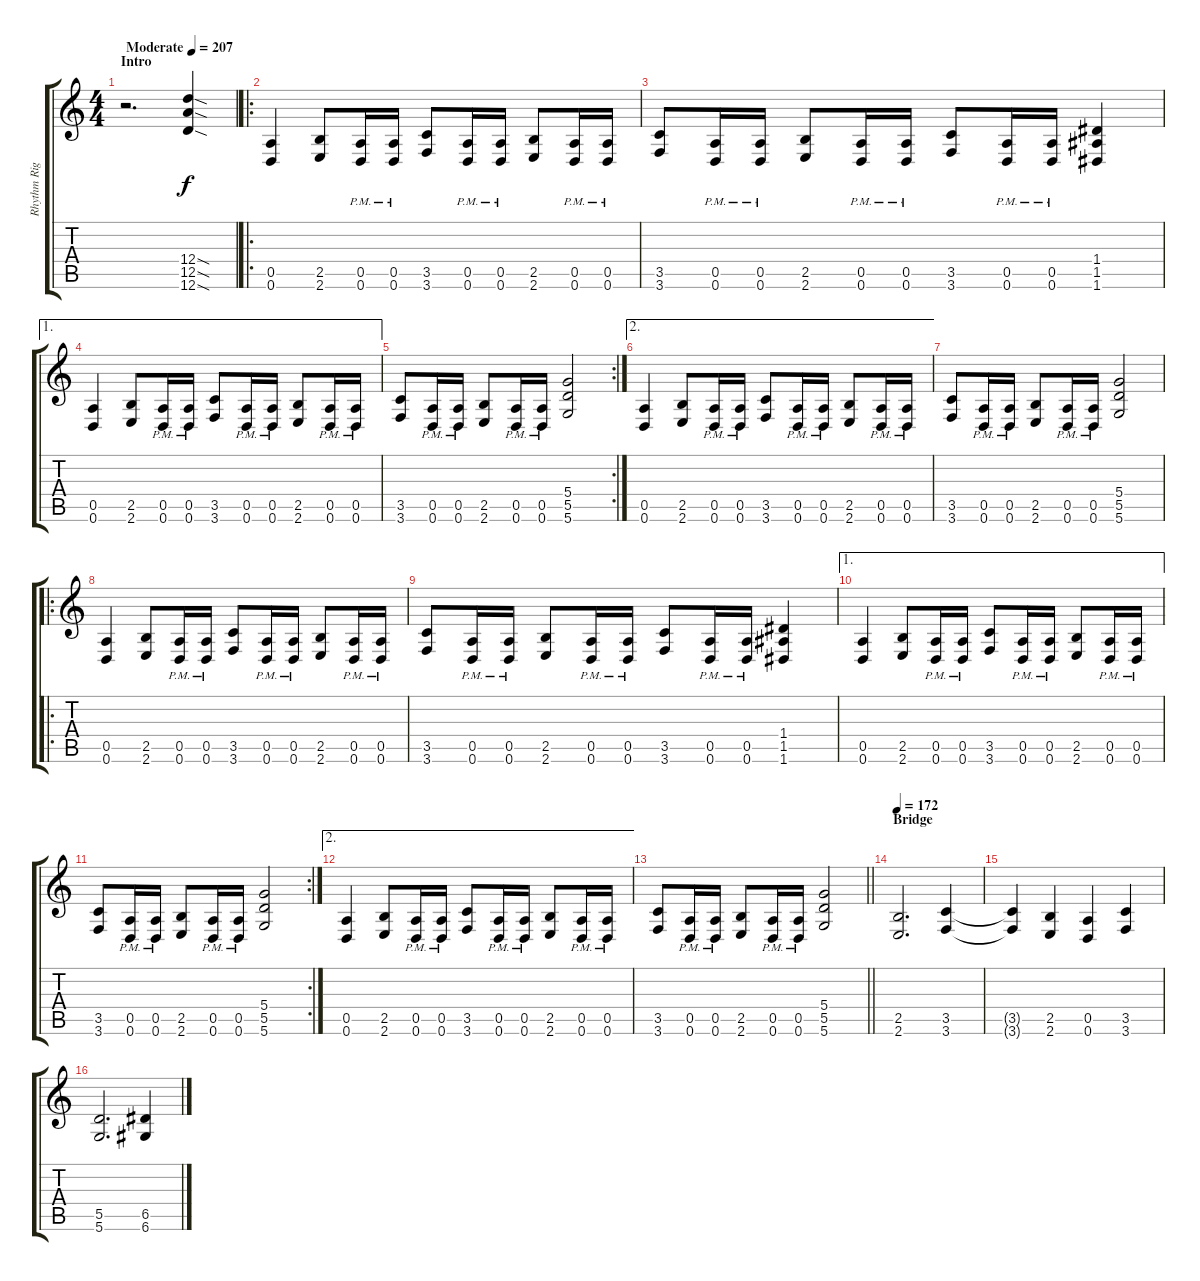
\track ("Rhythm Right" "Rhythm Rig") {instrument distortionguitar}
\staff {score tabs}
\tuning (E4 B3 G3 D3 A2 D2) {hide}
\ts (4 4)
\section ("" "Intro")
\tempo (207 "Moderate")
\clef g2
\ks c
r.2{d dy f instrument distortionguitar} (12.4{sod} 12.5{sod} 12.6{sod}).4 |
\ro
(0.5 0.6).4 (2.5 2.6).8 (0.5{pm} 0.6{pm}).16 (0.5{pm} 0.6{pm}).16 (3.5 3.6).8 (0.5{pm} 0.6{pm}).16 (0.5{pm} 0.6{pm}).16 (2.5 2.6).8 (0.5{pm} 0.6{pm}).16 (0.5{pm} 0.6{pm}).16 |
(3.5 3.6).8 (0.5{pm} 0.6{pm}).16 (0.5{pm} 0.6{pm}).16 (2.5 2.6).8 (0.5{pm} 0.6{pm}).16 (0.5{pm} 0.6{pm}).16 (3.5 3.6).8 (0.5{pm} 0.6{pm}).16 (0.5{pm} 0.6{pm}).16 (1.4 1.5 1.6).4 |
\ae 1
(0.5 0.6).4 (2.5 2.6).8 (0.5{pm} 0.6{pm}).16 (0.5{pm} 0.6{pm}).16 (3.5 3.6).8 (0.5{pm} 0.6{pm}).16 (0.5{pm} 0.6{pm}).16 (2.5 2.6).8 (0.5{pm} 0.6{pm}).16 (0.5{pm} 0.6{pm}).16 |
\rc 2
(3.5 3.6).8 (0.5{pm} 0.6{pm}).16 (0.5{pm} 0.6{pm}).16 (2.5 2.6).8 (0.5{pm} 0.6{pm}).16 (0.5{pm} 0.6{pm}).16 (5.4 5.5 5.6).2 |
\ae 2
(0.5 0.6).4 (2.5 2.6).8 (0.5{pm} 0.6{pm}).16 (0.5{pm} 0.6{pm}).16 (3.5 3.6).8 (0.5{pm} 0.6{pm}).16 (0.5{pm} 0.6{pm}).16 (2.5 2.6).8 (0.5{pm} 0.6{pm}).16 (0.5{pm} 0.6{pm}).16 |
(3.5 3.6).8 (0.5{pm} 0.6{pm}).16 (0.5{pm} 0.6{pm}).16 (2.5 2.6).8 (0.5{pm} 0.6{pm}).16 (0.5{pm} 0.6{pm}).16 (5.4 5.5 5.6).2 |
\ro
(0.5 0.6).4 (2.5 2.6).8 (0.5{pm} 0.6{pm}).16 (0.5{pm} 0.6{pm}).16 (3.5 3.6).8 (0.5{pm} 0.6{pm}).16 (0.5{pm} 0.6{pm}).16 (2.5 2.6).8 (0.5{pm} 0.6{pm}).16 (0.5{pm} 0.6{pm}).16 |
(3.5 3.6).8 (0.5{pm} 0.6{pm}).16 (0.5{pm} 0.6{pm}).16 (2.5 2.6).8 (0.5{pm} 0.6{pm}).16 (0.5{pm} 0.6{pm}).16 (3.5 3.6).8 (0.5{pm} 0.6{pm}).16 (0.5{pm} 0.6{pm}).16 (1.4 1.5 1.6).4 |
\ae 1
(0.5 0.6).4 (2.5 2.6).8 (0.5{pm} 0.6{pm}).16 (0.5{pm} 0.6{pm}).16 (3.5 3.6).8 (0.5{pm} 0.6{pm}).16 (0.5{pm} 0.6{pm}).16 (2.5 2.6).8 (0.5{pm} 0.6{pm}).16 (0.5{pm} 0.6{pm}).16 |
\rc 2
(3.5 3.6).8 (0.5{pm} 0.6{pm}).16 (0.5{pm} 0.6{pm}).16 (2.5 2.6).8 (0.5{pm} 0.6{pm}).16 (0.5{pm} 0.6{pm}).16 (5.4 5.5 5.6).2 |
\ae 2
(0.5 0.6).4 (2.5 2.6).8 (0.5{pm} 0.6{pm}).16 (0.5{pm} 0.6{pm}).16 (3.5 3.6).8 (0.5{pm} 0.6{pm}).16 (0.5{pm} 0.6{pm}).16 (2.5 2.6).8 (0.5{pm} 0.6{pm}).16 (0.5{pm} 0.6{pm}).16 |
\barLineRight lightlight
(3.5 3.6).8 (0.5{pm} 0.6{pm}).16 (0.5{pm} 0.6{pm}).16 (2.5 2.6).8 (0.5{pm} 0.6{pm}).16 (0.5{pm} 0.6{pm}).16 (5.4 5.5 5.6).2 |
\section ("" "Bridge")
\tempo 172
(2.5 2.6).2{d} (3.5 3.6).4 |
(3.5{t} 3.6{t}).4 (2.5 2.6).4 (0.5 0.6).4 (3.5 3.6).4 |
(5.5 5.6).2{d} (6.5 6.6).4
